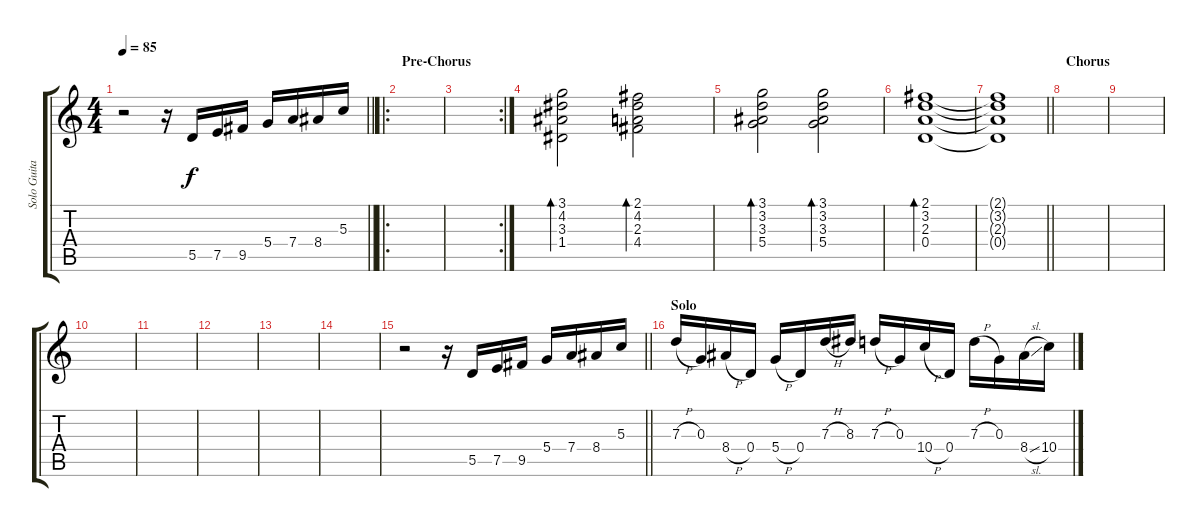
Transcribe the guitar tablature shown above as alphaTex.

\track ("Solo Guitar" "Solo Guita") {instrument distortionguitar}
\staff {score tabs}
\tuning (E4 B3 G3 D3 A2 D2) {hide}
\ts (4 4)
\tempo 85
\clef g2
\barLineRight lightlight
\ks c
r.2{dy f} r.16 5.5.16 7.5.16 9.5.16 5.4.16 7.4.16 8.4.16 5.3.16 |
\ro
\section ("" "Pre-Chorus")
|
\rc 2
|
(3.1 4.2 3.3 1.4).2{bd 240 volume 11 balance 3} (2.1 4.2 2.3 4.4).2{bd 240} |
(3.1 3.2 3.3 5.4).2{bd 240} (3.1 3.2 3.3 5.4).2{bd 240} |
(2.1 3.2 2.3 0.4).1{bd 240} |
\barLineRight lightlight
(2.1{t} 3.2{t} 2.3{t} 0.4{t}).1 |
\section ("" "Chorus")
|
|
|
|
|
|
|
\barLineRight lightlight
r.2{volume 16 balance 8 instrument distortionguitar} r.16 5.5.16 7.5.16 9.5.16 5.4.16 7.4.16 8.4.16 5.3.16 |
\section ("" "Solo")
7.3{h}.16 0.3.16 8.4{h}.16 0.4.16 5.4{h}.16 0.4.16 7.3{h}.16 8.3.16 7.3{h}.16 0.3.16 10.4{h}.16 0.4.16 7.3{h}.16 0.3.16 8.4{sl}.16 10.4.16
